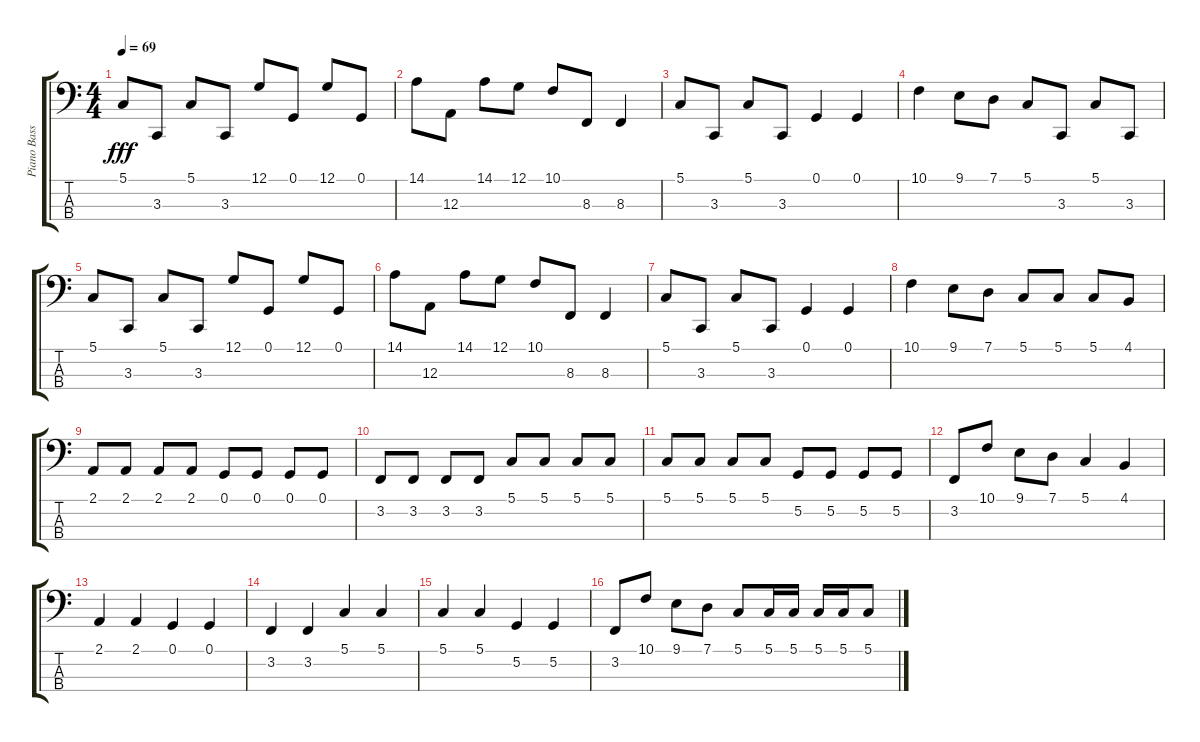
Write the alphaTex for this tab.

\track ("Piano Bass" "Piano Bass") {instrument acousticgrandpiano}
\staff {score tabs}
\tuning (G2 D2 A1 E1) {hide}
\ts (4 4)
\tempo 69
\clef f4
\ks c
5.1.8{dy fff} 3.3.8 5.1.8 3.3.8 12.1.8 0.1.8 12.1.8 0.1.8 |
14.1.8 12.3.8 14.1.8 12.1.8 10.1.8 8.3.8 8.3.4 |
5.1.8 3.3.8 5.1.8 3.3.8 0.1.4 0.1.4 |
10.1.4 9.1.8 7.1.8 5.1.8 3.3.8 5.1.8 3.3.8 |
5.1.8 3.3.8 5.1.8 3.3.8 12.1.8 0.1.8 12.1.8 0.1.8 |
14.1.8 12.3.8 14.1.8 12.1.8 10.1.8 8.3.8 8.3.4 |
5.1.8 3.3.8 5.1.8 3.3.8 0.1.4 0.1.4 |
10.1.4 9.1.8 7.1.8 5.1.8 5.1.8 5.1.8 4.1.8 |
2.1.8 2.1.8 2.1.8 2.1.8 0.1.8 0.1.8 0.1.8 0.1.8 |
3.2.8 3.2.8 3.2.8 3.2.8 5.1.8 5.1.8 5.1.8 5.1.8 |
5.1.8 5.1.8 5.1.8 5.1.8 5.2.8 5.2.8 5.2.8 5.2.8 |
3.2.8 10.1.8 9.1.8 7.1.8 5.1.4 4.1.4 |
2.1.4 2.1.4 0.1.4 0.1.4 |
3.2.4 3.2.4 5.1.4 5.1.4 |
5.1.4 5.1.4 5.2.4 5.2.4 |
3.2.8 10.1.8 9.1.8 7.1.8 5.1.8 5.1.16{instrument electricbassfinger} 5.1.16 5.1.16 5.1.16 5.1.8
